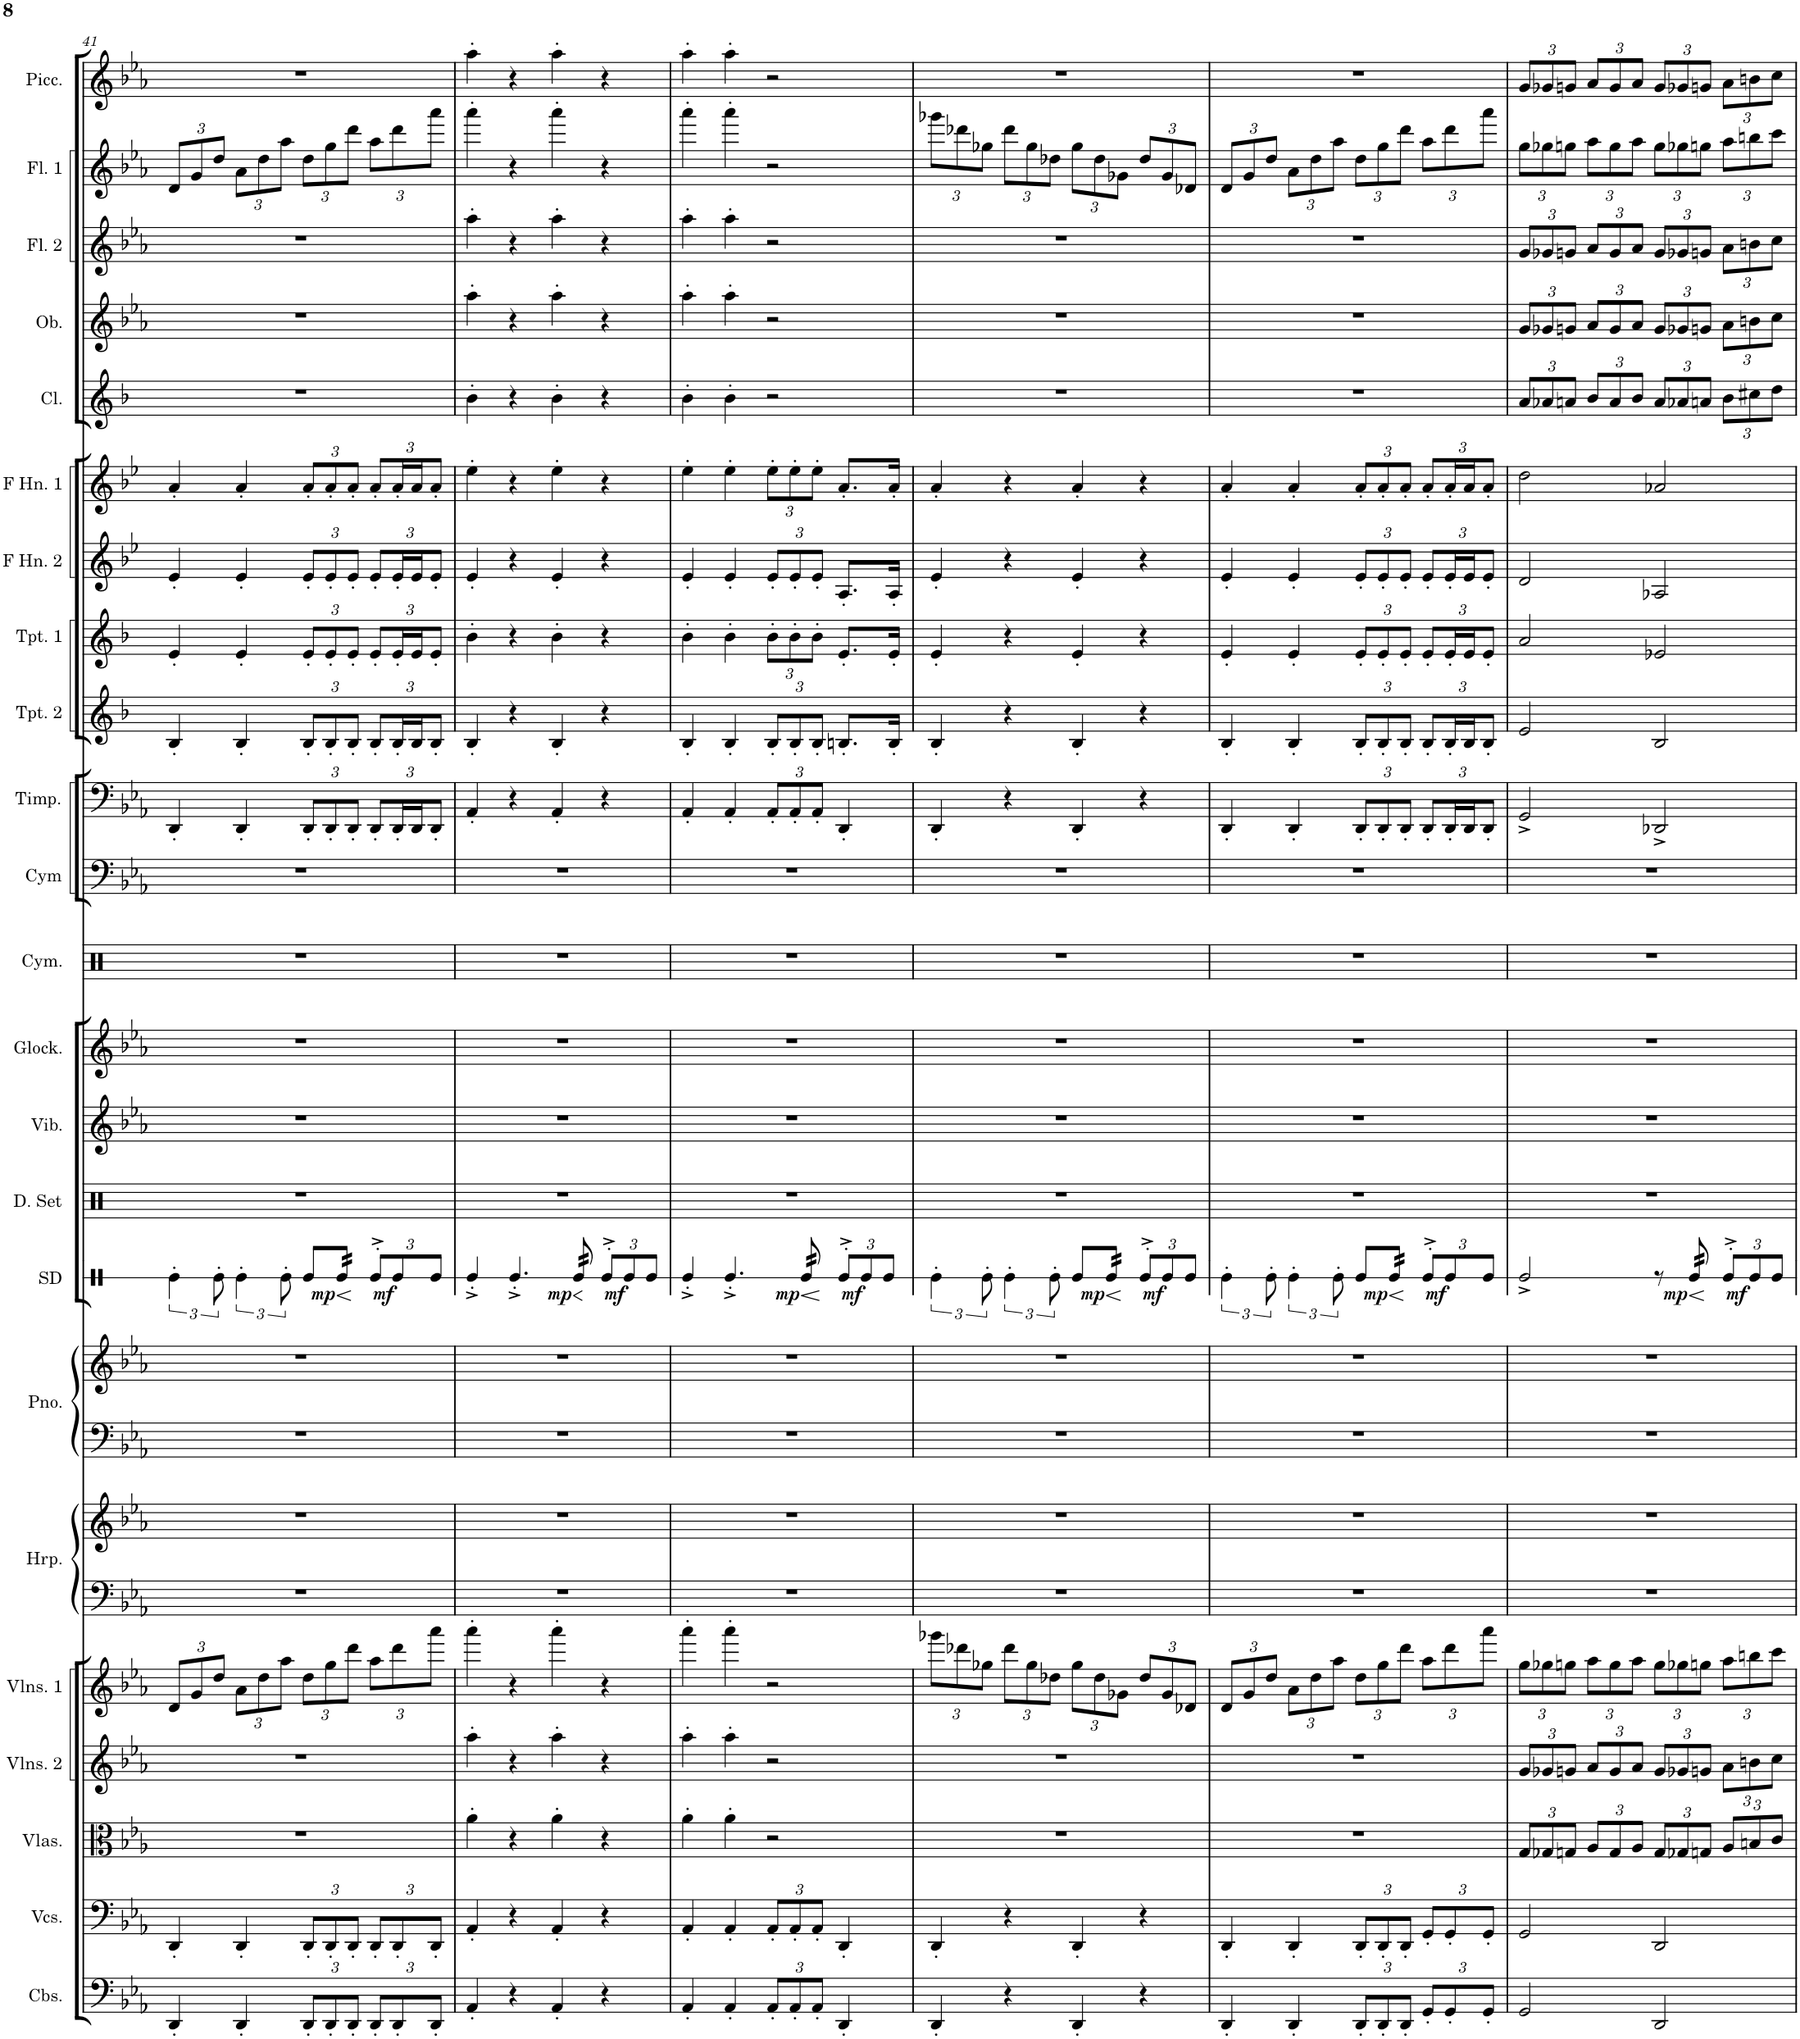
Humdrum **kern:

**kern	**kern	**kern	**kern	**kern	**kern	**kern	**kern	**kern	**kern	**dynam	**kern	**kern	**kern	**kern	**kern	**kern	**kern	**kern	**kern	**kern	**kern	**kern	**kern	**kern	**kern
*part23	*part22	*part21	*part20	*part19	*part18	*part18	*part17	*part17	*part16	*part16	*part15	*part14	*part13	*part12	*part11	*part10	*part9	*part8	*part7	*part6	*part5	*part4	*part3	*part2	*part1
*staff25	*staff24	*staff23	*staff22	*staff21	*staff20	*staff19	*staff18	*staff17	*staff16	*staff16	*staff15	*staff14	*staff13	*staff12	*staff11	*staff10	*staff9	*staff8	*staff7	*staff6	*staff5	*staff4	*staff3	*staff2	*staff1
*I"Contrabasses	*I"Violoncellos	*I"Violas	*I"Violins 2	*I"Violins 1	*I"Harp	*	*I"Grand Piano	*	*I"Snare Drum	*	*I"Drumset	*I"Vibraphone	*I"Glockenspiel	*I"Cymbals	*I"Cymbals	*I"Timpani	*I"Trumpet 2	*I"Trumpet 1	*I"Horn in F 2	*I"Horn in F 1	*I"Clarinet	*I"Oboe	*I"Flute 2	*I"Flute 1	*I"Piccolo
*I'Cbs.	*I'Vcs.	*I'Vlas.	*I'Vlns. 2	*I'Vlns. 1	*I'Hrp.	*	*I'Pno.	*	*I'SD	*	*I'D. Set	*I'Vib.	*I'Glock.	*I'Cym.	*I'Cym	*I'Timp.	*I'Tpt. 2	*I'Tpt. 1	*	*	*I'Cl.	*I'Ob.	*I'Fl. 2	*I'Fl. 1	*I'Picc.
!!LO:PB:g=z
*clefF4	*clefF4	*clefC3	*clefG2	*clefG2	*clefF4	*clefG2	*clefF4	*clefG2	*clefX	*	*clefX	*clefG2	*clefG2	*clefX	*clefF4	*clefF4	*clefG2	*clefG2	*clefG2	*clefG2	*clefG2	*clefG2	*clefG2	*clefG2	*clefG2
*Trd7c12	*	*	*	*	*	*	*	*	*	*	*	*	*Trd-14c-24	*	*	*	*Trd1c2	*Trd1c2	*Trd4c7	*Trd4c7	*Trd1c2	*	*	*	*Trd-7c-12
*k[b-e-a-]	*k[b-e-a-]	*k[b-e-a-]	*k[b-e-a-]	*k[b-e-a-]	*k[b-e-a-]	*k[b-e-a-]	*k[b-e-a-]	*k[b-e-a-]	*k[]	*	*k[]	*k[b-e-a-]	*k[b-e-a-]	*k[]	*k[b-e-a-]	*k[b-e-a-]	*k[b-]	*k[b-]	*k[b-e-]	*k[b-e-]	*k[b-]	*k[b-e-a-]	*k[b-e-a-]	*k[b-e-a-]	*k[b-e-a-]
*M4/4	*M4/4	*M4/4	*M4/4	*M4/4	*M4/4	*M4/4	*M4/4	*M4/4	*M4/4	*	*M4/4	*M4/4	*M4/4	*M4/4	*M4/4	*M4/4	*M4/4	*M4/4	*M4/4	*M4/4	*M4/4	*M4/4	*M4/4	*M4/4	*M4/4
*	*	*	*	*Xbrackettup	*	*	*	*	*	*	*	*	*	*	*	*	*	*	*	*	*	*	*	*Xbrackettup	*
=41	=41	=41	=41	=41	=41	=41	=41	=41	=41	=41	=41	=41	=41	=41	=41	=41	=41	=41	=41	=41	=41	=41	=41	=41	=41
4DD'/	4DD'/	1r	1r	12d/L	1r	1r	1r	1r	6Re'\	.	1r	1r	1r	1r	1r	4DD'/	4B-'/	4e'/	4e-'/	4a'/	1r	1r	1r	12d/L	1r
.	.	.	.	12g/	.	.	.	.	.	.	.	.	.	.	.	.	.	.	.	.	.	.	.	12g/	.
.	.	.	.	12dd/J	.	.	.	.	12Re'\	.	.	.	.	.	.	.	.	.	.	.	.	.	.	12dd/J	.
4DD'/	4DD'/	.	.	12a-\L	.	.	.	.	6Re'\	.	.	.	.	.	.	4DD'/	4B-'/	4e'/	4e-'/	4a'/	.	.	.	12a-\L	.
.	.	.	.	12dd\	.	.	.	.	.	.	.	.	.	.	.	.	.	.	.	.	.	.	.	12dd\	.
.	.	.	.	12aa-\J	.	.	.	.	12Re'\	.	.	.	.	.	.	.	.	.	.	.	.	.	.	12aa-\J	.
*Xbrackettup	*Xbrackettup	*	*	*	*	*	*	*	*	*	*	*	*	*	*	*Xbrackettup	*Xbrackettup	*Xbrackettup	*Xbrackettup	*Xbrackettup	*	*	*	*	*
12DD'/L	12DD'/L	.	.	12dd\L	.	.	.	.	8Re/L	.	.	.	.	.	.	12DD'/L	12B-'/L	12e'/L	12e-'/L	12a'/L	.	.	.	12dd\L	.
12DD'/	12DD'/	.	.	12gg\	.	.	.	.	.	.	.	.	.	.	.	12DD'/	12B-'/	12e'/	12e-'/	12a'/	.	.	.	12gg\	.
!	!	!	!	!	!	!	!	!	!	!LO:HP:b	!	!	!	!	!	!	!	!	!	!	!	!	!	!	!
!	!	!	!	!	!	!	!	!	!	!LO:DY:n=1:b	!	!	!	!	!	!	!	!	!	!	!	!	!	!	!
*	*	*	*	*	*	*	*	*	*tremolo	*	*	*	*	*	*	*	*	*	*	*	*	*	*	*	*
.	.	.	.	.	.	.	.	.	32Re/	< mp	.	.	.	.	.	.	.	.	.	.	.	.	.	.	.
.	.	.	.	.	.	.	.	.	32Re/	.	.	.	.	.	.	.	.	.	.	.	.	.	.	.	.
12DD'/J	12DD'/J	.	.	12ddd\J	.	.	.	.	.	.	.	.	.	.	.	12DD'/J	12B-'/J	12e'/J	12e-'/J	12a'/J	.	.	.	12ddd\J	.
.	.	.	.	.	.	.	.	.	32Re/	.	.	.	.	.	.	.	.	.	.	.	.	.	.	.	.
.	.	.	.	.	.	.	.	.	32Re/JJJ	.	.	.	.	.	.	.	.	.	.	.	.	.	.	.	.
*	*	*	*	*	*	*	*	*	*Xtremolo	*	*	*	*	*	*	*	*	*	*	*	*	*	*	*	*
*	*	*	*	*	*	*	*	*	*Xbrackettup	*	*	*	*	*	*	*	*	*	*	*	*	*	*	*	*
!	!	!	!	!	!	!	!	!	!	!LO:DY:n=2:b	!	!	!	!	!	!	!	!	!	!	!	!	!	!	!
12DD'/L	12DD'/L	.	.	12aa-\L	.	.	.	.	12Re'>^>/L	[ mf	.	.	.	.	.	12DD'/L	12B-'/L	12e'/L	12e-'/L	12a'/L	.	.	.	12aa-\L	.
12DD'/	12DD'/	.	.	12ddd\	.	.	.	.	12Re/	.	.	.	.	.	.	24DD'/L	24B-'/L	24e'/L	24e-'/L	24a'/L	.	.	.	12ddd\	.
.	.	.	.	.	.	.	.	.	.	.	.	.	.	.	.	24DD/J	24B-/J	24e/J	24e-/J	24a/J	.	.	.	.	.
12DD'/J	12DD'/J	.	.	12aaa-\J	.	.	.	.	12Re/J	.	.	.	.	.	.	12DD'/J	12B-'/J	12e'/J	12e-'/J	12a'/J	.	.	.	12aaa-\J	.
=42	=42	=42	=42	=42	=42	=42	=42	=42	=42	=42	=42	=42	=42	=42	=42	=42	=42	=42	=42	=42	=42	=42	=42	=42	=42
4AA-'/	4AA-'/	4a-'\	4aa-'\	4aaa-'\	1r	1r	1r	1r	4Re'^/	.	1r	1r	1r	1r	1r	4AA-'/	4B-'/	4b-'\	4e-'/	4ee-'\	4b-'\	4aa-'\	4aa-'\	4aaa-'\	4aa-'\
4r	4r	4r	4r	4r	.	.	.	.	4.Re'^/	.	.	.	.	.	.	4r	4r	4r	4r	4r	4r	4r	4r	4r	4r
4AA-'/	4AA-'/	4a-'\	4aa-'\	4aaa-'\	.	.	.	.	.	.	.	.	.	.	.	4AA-'/	4B-'/	4b-'\	4e-'/	4ee-'\	4b-'\	4aa-'\	4aa-'\	4aaa-'\	4aa-'\
!	!	!	!	!	!	!	!	!	!	!LO:HP:b	!	!	!	!	!	!	!	!	!	!	!	!	!	!	!
!	!	!	!	!	!	!	!	!	!	!LO:DY:n=1:b	!	!	!	!	!	!	!	!	!	!	!	!	!	!	!
*	*	*	*	*	*	*	*	*	*tremolo	*	*	*	*	*	*	*	*	*	*	*	*	*	*	*	*
.	.	.	.	.	.	.	.	.	32Re/	< mp	.	.	.	.	.	.	.	.	.	.	.	.	.	.	.
.	.	.	.	.	.	.	.	.	32Re/	.	.	.	.	.	.	.	.	.	.	.	.	.	.	.	.
.	.	.	.	.	.	.	.	.	32Re/	.	.	.	.	.	.	.	.	.	.	.	.	.	.	.	.
.	.	.	.	.	.	.	.	.	32Re/	.	.	.	.	.	.	.	.	.	.	.	.	.	.	.	.
*	*	*	*	*	*	*	*	*	*Xtremolo	*	*	*	*	*	*	*	*	*	*	*	*	*	*	*	*
!	!	!	!	!	!	!	!	!	!	!LO:DY:n=2:b	!	!	!	!	!	!	!	!	!	!	!	!	!	!	!
4r	4r	4r	4r	4r	.	.	.	.	12Re'>^>/L	[ mf	.	.	.	.	.	4r	4r	4r	4r	4r	4r	4r	4r	4r	4r
.	.	.	.	.	.	.	.	.	12Re/	.	.	.	.	.	.	.	.	.	.	.	.	.	.	.	.
.	.	.	.	.	.	.	.	.	12Re/J	.	.	.	.	.	.	.	.	.	.	.	.	.	.	.	.
=43	=43	=43	=43	=43	=43	=43	=43	=43	=43	=43	=43	=43	=43	=43	=43	=43	=43	=43	=43	=43	=43	=43	=43	=43	=43
4AA-'/	4AA-'/	4a-'\	4aa-'\	4aaa-'\	1r	1r	1r	1r	4Re'^/	.	1r	1r	1r	1r	1r	4AA-'/	4B-'/	4b-'\	4e-'/	4ee-'\	4b-'\	4aa-'\	4aa-'\	4aaa-'\	4aa-'\
4AA-'/	4AA-'/	4a-'\	4aa-'\	4aaa-'\	.	.	.	.	4.Re'^/	.	.	.	.	.	.	4AA-'/	4B-'/	4b-'\	4e-'/	4ee-'\	4b-'\	4aa-'\	4aa-'\	4aaa-'\	4aa-'\
12AA-'/L	12AA-'/L	2r	2r	2r	.	.	.	.	.	.	.	.	.	.	.	12AA-'/L	12B-'/L	12b-'\L	12e-'/L	12ee-'\L	2r	2r	2r	2r	2r
12AA-'/	12AA-'/	.	.	.	.	.	.	.	.	.	.	.	.	.	.	12AA-'/	12B-'/	12b-'\	12e-'/	12ee-'\	.	.	.	.	.
!	!	!	!	!	!	!	!	!	!	!LO:HP:b	!	!	!	!	!	!	!	!	!	!	!	!	!	!	!
!	!	!	!	!	!	!	!	!	!	!LO:DY:n=1:b	!	!	!	!	!	!	!	!	!	!	!	!	!	!	!
*	*	*	*	*	*	*	*	*	*tremolo	*	*	*	*	*	*	*	*	*	*	*	*	*	*	*	*
.	.	.	.	.	.	.	.	.	32Re/	< mp	.	.	.	.	.	.	.	.	.	.	.	.	.	.	.
.	.	.	.	.	.	.	.	.	32Re/	.	.	.	.	.	.	.	.	.	.	.	.	.	.	.	.
12AA-'/J	12AA-'/J	.	.	.	.	.	.	.	.	.	.	.	.	.	.	12AA-'/J	12B-'/J	12b-'\J	12e-'/J	12ee-'\J	.	.	.	.	.
.	.	.	.	.	.	.	.	.	32Re/	.	.	.	.	.	.	.	.	.	.	.	.	.	.	.	.
.	.	.	.	.	.	.	.	.	32Re/	.	.	.	.	.	.	.	.	.	.	.	.	.	.	.	.
*	*	*	*	*	*	*	*	*	*Xtremolo	*	*	*	*	*	*	*	*	*	*	*	*	*	*	*	*
!	!	!	!	!	!	!	!	!	!	!LO:DY:n=2:b	!	!	!	!	!	!	!	!	!	!	!	!	!	!	!
4DD'/	4DD'/	.	.	.	.	.	.	.	12Re'>^>/L	[ mf	.	.	.	.	.	4DD'/	8.Bn'/L	8.e'/L	8.A'/L	8.a'/L	.	.	.	.	.
.	.	.	.	.	.	.	.	.	12Re/	.	.	.	.	.	.	.	.	.	.	.	.	.	.	.	.
.	.	.	.	.	.	.	.	.	12Re/J	.	.	.	.	.	.	.	.	.	.	.	.	.	.	.	.
.	.	.	.	.	.	.	.	.	.	.	.	.	.	.	.	.	16B'/Jk	16e'/Jk	16A'/Jk	16a'/Jk	.	.	.	.	.
=44	=44	=44	=44	=44	=44	=44	=44	=44	=44	=44	=44	=44	=44	=44	=44	=44	=44	=44	=44	=44	=44	=44	=44	=44	=44
*	*	*	*	*	*	*	*	*	*brackettup	*	*	*	*	*	*	*	*	*	*	*	*	*	*	*	*
4DD'/	4DD'/	1r	1r	12ggg-X\L	1r	1r	1r	1r	6Re'\	.	1r	1r	1r	1r	1r	4DD'/	4B-'/	4e'/	4e-'/	4a'/	1r	1r	1r	12ggg-X\L	1r
.	.	.	.	12ddd-X\	.	.	.	.	.	.	.	.	.	.	.	.	.	.	.	.	.	.	.	12ddd-X\	.
.	.	.	.	12gg-X\J	.	.	.	.	12Re'\	.	.	.	.	.	.	.	.	.	.	.	.	.	.	12gg-X\J	.
4r	4r	.	.	12ddd-\L	.	.	.	.	6Re'\	.	.	.	.	.	.	4r	4r	4r	4r	4r	.	.	.	12ddd-\L	.
.	.	.	.	12gg-\	.	.	.	.	.	.	.	.	.	.	.	.	.	.	.	.	.	.	.	12gg-\	.
.	.	.	.	12dd-X\J	.	.	.	.	12Re'\	.	.	.	.	.	.	.	.	.	.	.	.	.	.	12dd-X\J	.
4DD'/	4DD'/	.	.	12gg-\L	.	.	.	.	8Re/L	.	.	.	.	.	.	4DD'/	4B-'/	4e'/	4e-'/	4a'/	.	.	.	12gg-\L	.
.	.	.	.	12dd-\	.	.	.	.	.	.	.	.	.	.	.	.	.	.	.	.	.	.	.	12dd-\	.
!	!	!	!	!	!	!	!	!	!	!LO:HP:b	!	!	!	!	!	!	!	!	!	!	!	!	!	!	!
!	!	!	!	!	!	!	!	!	!	!LO:DY:n=1:b	!	!	!	!	!	!	!	!	!	!	!	!	!	!	!
*	*	*	*	*	*	*	*	*	*tremolo	*	*	*	*	*	*	*	*	*	*	*	*	*	*	*	*
.	.	.	.	.	.	.	.	.	32Re/	< mp	.	.	.	.	.	.	.	.	.	.	.	.	.	.	.
.	.	.	.	.	.	.	.	.	32Re/	.	.	.	.	.	.	.	.	.	.	.	.	.	.	.	.
.	.	.	.	12g-X\J	.	.	.	.	.	.	.	.	.	.	.	.	.	.	.	.	.	.	.	12g-X\J	.
.	.	.	.	.	.	.	.	.	32Re/	.	.	.	.	.	.	.	.	.	.	.	.	.	.	.	.
.	.	.	.	.	.	.	.	.	32Re/JJJ	.	.	.	.	.	.	.	.	.	.	.	.	.	.	.	.
*	*	*	*	*	*	*	*	*	*Xtremolo	*	*	*	*	*	*	*	*	*	*	*	*	*	*	*	*
*	*	*	*	*	*	*	*	*	*Xbrackettup	*	*	*	*	*	*	*	*	*	*	*	*	*	*	*	*
!	!	!	!	!	!	!	!	!	!	!LO:DY:n=2:b	!	!	!	!	!	!	!	!	!	!	!	!	!	!	!
4r	4r	.	.	12dd-/L	.	.	.	.	12Re'>^>/L	[ mf	.	.	.	.	.	4r	4r	4r	4r	4r	.	.	.	12dd-/L	.
.	.	.	.	12g-/	.	.	.	.	12Re/	.	.	.	.	.	.	.	.	.	.	.	.	.	.	12g-/	.
.	.	.	.	12d-X/J	.	.	.	.	12Re/J	.	.	.	.	.	.	.	.	.	.	.	.	.	.	12d-X/J	.
=45	=45	=45	=45	=45	=45	=45	=45	=45	=45	=45	=45	=45	=45	=45	=45	=45	=45	=45	=45	=45	=45	=45	=45	=45	=45
*	*	*	*	*	*	*	*	*	*brackettup	*	*	*	*	*	*	*	*	*	*	*	*	*	*	*	*
4DD'/	4DD'/	1r	1r	12d/L	1r	1r	1r	1r	6Re'\	.	1r	1r	1r	1r	1r	4DD'/	4B-'/	4e'/	4e-'/	4a'/	1r	1r	1r	12d/L	1r
.	.	.	.	12g/	.	.	.	.	.	.	.	.	.	.	.	.	.	.	.	.	.	.	.	12g/	.
.	.	.	.	12dd/J	.	.	.	.	12Re'\	.	.	.	.	.	.	.	.	.	.	.	.	.	.	12dd/J	.
4DD'/	4DD'/	.	.	12a-\L	.	.	.	.	6Re'\	.	.	.	.	.	.	4DD'/	4B-'/	4e'/	4e-'/	4a'/	.	.	.	12a-\L	.
.	.	.	.	12dd\	.	.	.	.	.	.	.	.	.	.	.	.	.	.	.	.	.	.	.	12dd\	.
.	.	.	.	12aa-\J	.	.	.	.	12Re'\	.	.	.	.	.	.	.	.	.	.	.	.	.	.	12aa-\J	.
12DD'/L	12DD'/L	.	.	12dd\L	.	.	.	.	8Re/L	.	.	.	.	.	.	12DD'/L	12B-'/L	12e'/L	12e-'/L	12a'/L	.	.	.	12dd\L	.
12DD'/	12DD'/	.	.	12gg\	.	.	.	.	.	.	.	.	.	.	.	12DD'/	12B-'/	12e'/	12e-'/	12a'/	.	.	.	12gg\	.
!	!	!	!	!	!	!	!	!	!	!LO:HP:b	!	!	!	!	!	!	!	!	!	!	!	!	!	!	!
!	!	!	!	!	!	!	!	!	!	!LO:DY:n=1:b	!	!	!	!	!	!	!	!	!	!	!	!	!	!	!
*	*	*	*	*	*	*	*	*	*tremolo	*	*	*	*	*	*	*	*	*	*	*	*	*	*	*	*
.	.	.	.	.	.	.	.	.	32Re/	< mp	.	.	.	.	.	.	.	.	.	.	.	.	.	.	.
.	.	.	.	.	.	.	.	.	32Re/	.	.	.	.	.	.	.	.	.	.	.	.	.	.	.	.
12DD'/J	12DD'/J	.	.	12ddd\J	.	.	.	.	.	.	.	.	.	.	.	12DD'/J	12B-'/J	12e'/J	12e-'/J	12a'/J	.	.	.	12ddd\J	.
.	.	.	.	.	.	.	.	.	32Re/	.	.	.	.	.	.	.	.	.	.	.	.	.	.	.	.
.	.	.	.	.	.	.	.	.	32Re/JJJ	.	.	.	.	.	.	.	.	.	.	.	.	.	.	.	.
*	*	*	*	*	*	*	*	*	*Xtremolo	*	*	*	*	*	*	*	*	*	*	*	*	*	*	*	*
*	*	*	*	*	*	*	*	*	*Xbrackettup	*	*	*	*	*	*	*	*	*	*	*	*	*	*	*	*
!	!	!	!	!	!	!	!	!	!	!LO:DY:n=2:b	!	!	!	!	!	!	!	!	!	!	!	!	!	!	!
12GG'/L	12GG'/L	.	.	12aa-\L	.	.	.	.	12Re'>^>/L	[ mf	.	.	.	.	.	12DD'/L	12B-'/L	12e'/L	12e-'/L	12a'/L	.	.	.	12aa-\L	.
12GG'/	12GG'/	.	.	12ddd\	.	.	.	.	12Re/	.	.	.	.	.	.	24DD'/L	24B-'/L	24e'/L	24e-'/L	24a'/L	.	.	.	12ddd\	.
.	.	.	.	.	.	.	.	.	.	.	.	.	.	.	.	24DD/J	24B-/J	24e/J	24e-/J	24a/J	.	.	.	.	.
12GG'/J	12GG'/J	.	.	12aaa-\J	.	.	.	.	12Re/J	.	.	.	.	.	.	12DD'/J	12B-'/J	12e'/J	12e-'/J	12a'/J	.	.	.	12aaa-\J	.
=46	=46	=46	=46	=46	=46	=46	=46	=46	=46	=46	=46	=46	=46	=46	=46	=46	=46	=46	=46	=46	=46	=46	=46	=46	=46
*	*	*Xbrackettup	*Xbrackettup	*	*	*	*	*	*	*	*	*	*	*	*	*	*	*	*	*	*Xbrackettup	*Xbrackettup	*Xbrackettup	*	*Xbrackettup
2GG/	2GG/	12G/L	12g/L	12gg\L	1r	1r	1r	1r	2Re^/	.	1r	1r	1r	1r	1r	2GG^/	2e/	2a/	2d/	2dd\	12a/L	12g/L	12g/L	12gg\L	12g/L
.	.	12G-X/	12g-X/	12gg-X\	.	.	.	.	.	.	.	.	.	.	.	.	.	.	.	.	12a-X/	12g-X/	12g-X/	12gg-X\	12g-X/
.	.	12Gn/J	12gn/J	12ggn\J	.	.	.	.	.	.	.	.	.	.	.	.	.	.	.	.	12an/J	12gn/J	12gn/J	12ggn\J	12gn/J
.	.	12A-/L	12a-/L	12aa-\L	.	.	.	.	.	.	.	.	.	.	.	.	.	.	.	.	12b-/L	12a-/L	12a-/L	12aa-\L	12a-/L
.	.	12G/	12g/	12gg\	.	.	.	.	.	.	.	.	.	.	.	.	.	.	.	.	12a/	12g/	12g/	12gg\	12g/
.	.	12A-/J	12a-/J	12aa-\J	.	.	.	.	.	.	.	.	.	.	.	.	.	.	.	.	12b-/J	12a-/J	12a-/J	12aa-\J	12a-/J
2DD/	2DD/	12G/L	12g/L	12gg\L	.	.	.	.	8r	.	.	.	.	.	.	2DD-X^/	2B-/	2e-X/	2A-X/	2a-X/	12a/L	12g/L	12g/L	12gg\L	12g/L
.	.	12G-X/	12g-X/	12gg-X\	.	.	.	.	.	.	.	.	.	.	.	.	.	.	.	.	12a-X/	12g-X/	12g-X/	12gg-X\	12g-X/
!	!	!	!	!	!	!	!	!	!	!LO:HP:b	!	!	!	!	!	!	!	!	!	!	!	!	!	!	!
!	!	!	!	!	!	!	!	!	!	!LO:DY:n=1:b	!	!	!	!	!	!	!	!	!	!	!	!	!	!	!
*	*	*	*	*	*	*	*	*	*tremolo	*	*	*	*	*	*	*	*	*	*	*	*	*	*	*	*
.	.	.	.	.	.	.	.	.	32Re/	< mp	.	.	.	.	.	.	.	.	.	.	.	.	.	.	.
.	.	.	.	.	.	.	.	.	32Re/	.	.	.	.	.	.	.	.	.	.	.	.	.	.	.	.
.	.	12Gn/J	12gn/J	12ggn\J	.	.	.	.	.	.	.	.	.	.	.	.	.	.	.	.	12an/J	12gn/J	12gn/J	12ggn\J	12gn/J
.	.	.	.	.	.	.	.	.	32Re/	.	.	.	.	.	.	.	.	.	.	.	.	.	.	.	.
.	.	.	.	.	.	.	.	.	32Re/	.	.	.	.	.	.	.	.	.	.	.	.	.	.	.	.
*	*	*	*	*	*	*	*	*	*Xtremolo	*	*	*	*	*	*	*	*	*	*	*	*	*	*	*	*
!	!	!	!	!	!	!	!	!	!	!LO:DY:n=2:b	!	!	!	!	!	!	!	!	!	!	!	!	!	!	!
.	.	12A-/L	12a-\L	12aa-\L	.	.	.	.	12Re'>^>/L	[ mf	.	.	.	.	.	.	.	.	.	.	12b-\L	12a-\L	12a-\L	12aa-\L	12a-\L
.	.	12Bn/	12bn\	12bbn\	.	.	.	.	12Re/	.	.	.	.	.	.	.	.	.	.	.	12cc#X\	12bn\	12bn\	12bbn\	12bn\
.	.	12c/J	12cc\J	12ccc\J	.	.	.	.	12Re/J	.	.	.	.	.	.	.	.	.	.	.	12dd\J	12cc\J	12cc\J	12ccc\J	12cc\J
=	=	=	=	=	=	=	=	=	=	=	=	=	=	=	=	=	=	=	=	=	=	=	=	=	=
*-	*-	*-	*-	*-	*-	*-	*-	*-	*-	*-	*-	*-	*-	*-	*-	*-	*-	*-	*-	*-	*-	*-	*-	*-	*-
